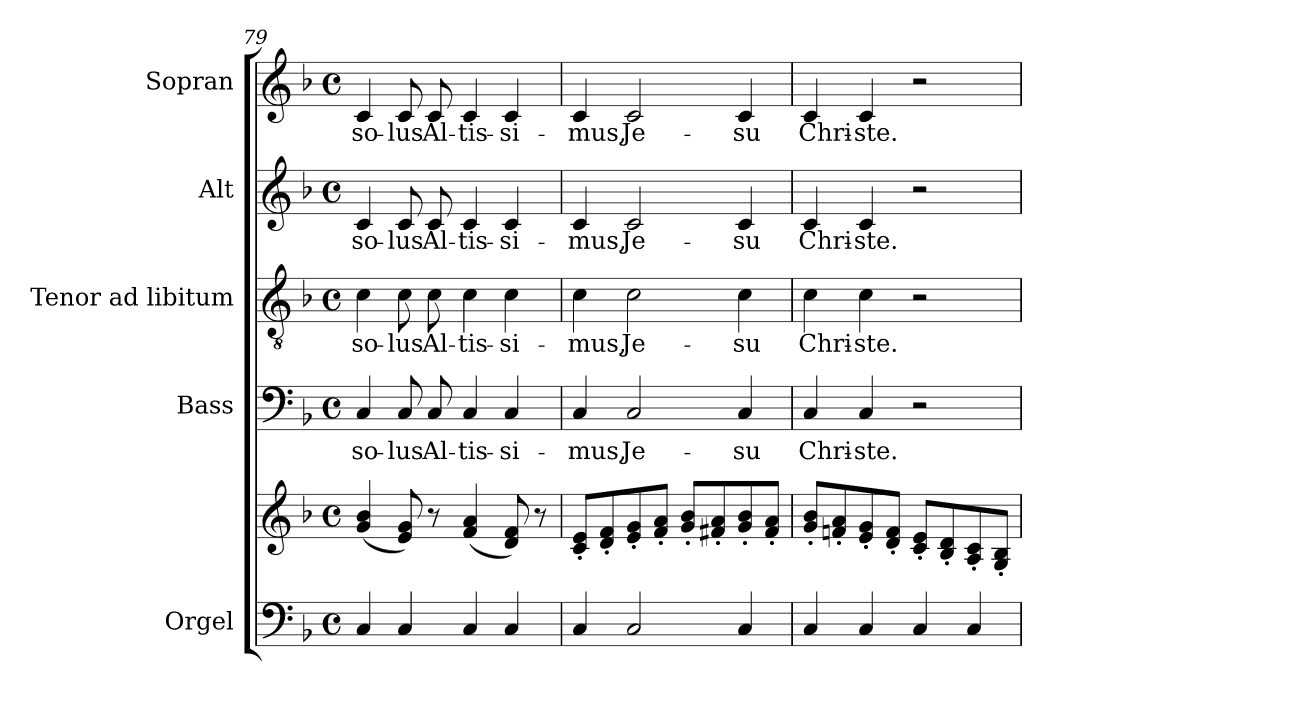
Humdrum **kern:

**kern	**kern	**kern	**text	**kern	**text	**kern	**text	**kern	**text
*part5	*part5	*part4	*part4	*part3	*part3	*part2	*part2	*part1	*part1
*staff6	*staff5	*staff4	*staff4	*staff3	*staff3	*staff2	*staff2	*staff1	*staff1
*I"Orgel	*	*I"Bass	*	*I"Tenor ad libitum	*	*I"Alt	*	*I"Sopran	*
*I'Org.	*	*I'B.	*	*I'T.	*	*I'A.	*	*I'S.	*
*clefF4	*clefG2	*clefF4	*	*clefGv2	*	*clefG2	*	*clefG2	*
*k[b-]	*k[b-]	*k[b-]	*	*k[b-]	*	*k[b-]	*	*k[b-]	*
*F:	*F:	*F:	*	*F:	*	*F:	*	*F:	*
*M4/4	*M4/4	*M4/4	*	*M4/4	*	*M4/4	*	*M4/4	*
*met(c)	*met(c)	*met(c)	*	*met(c)	*	*met(c)	*	*met(c)	*
=79	=79	=79	=79	=79	=79	=79	=79	=79	=79
!	!	!	!LO:LY:b	!	!LO:LY:b	!	!LO:LY:b	!	!LO:LY:b
4C/	(<4g/ 4b-/	4C/	so-	4c\	so-	4c/	so-	4c/	so-
!	!	!	!LO:LY:b	!	!LO:LY:b	!	!LO:LY:b	!	!LO:LY:b
4C/	8e/ 8g/)	8C/	-lus	8c\	-lus	8c/	-lus	8c/	-lus
!	!	!	!LO:LY:b	!	!LO:LY:b	!	!LO:LY:b	!	!LO:LY:b
.	8r	8C/	Al-	8c\	Al-	8c/	Al-	8c/	Al-
!	!	!	!LO:LY:b	!	!LO:LY:b	!	!LO:LY:b	!	!LO:LY:b
4C/	(<4f/ 4a/	4C/	-tis-	4c\	-tis-	4c/	-tis-	4c/	-tis-
!	!	!	!LO:LY:b	!	!LO:LY:b	!	!LO:LY:b	!	!LO:LY:b
4C/	8d/ 8f/)	4C/	-si-	4c\	-si-	4c/	-si-	4c/	-si-
.	8r	.	.	.	.	.	.	.	.
=80	=80	=80	=80	=80	=80	=80	=80	=80	=80
!	!	!	!LO:LY:b	!	!LO:LY:b	!	!LO:LY:b	!	!LO:LY:b
4C/	8c/'< 8e/'<L	4C/	-mus,	4c\	-mus,	4c/	-mus,	4c/	-mus,
.	8d/'< 8f/'<	.	.	.	.	.	.	.	.
!	!	!	!LO:LY:b	!	!LO:LY:b	!	!LO:LY:b	!	!LO:LY:b
2C/	8e/'< 8g/'<	2C/	Je-	2c\	Je-	2c/	Je-	2c/	Je-
.	8f/'< 8a/'<J	.	.	.	.	.	.	.	.
.	8g/'< 8b-/'<L	.	.	.	.	.	.	.	.
.	8f#X/'< 8a/'<	.	.	.	.	.	.	.	.
!	!	!	!LO:LY:b	!	!LO:LY:b	!	!LO:LY:b	!	!LO:LY:b
4C/	8g/'< 8b-/'<	4C/	-su	4c\	-su	4c/	-su	4c/	-su
.	8f#/'< 8a/'<J	.	.	.	.	.	.	.	.
!!LO:PB:g=z
=81	=81	=81	=81	=81	=81	=81	=81	=81	=81
!	!	!	!LO:LY:b	!	!LO:LY:b	!	!LO:LY:b	!	!LO:LY:b
4C/	8g/'< 8b-/'<L	4C/	Chri-	4c\	Chri-	4c/	Chri-	4c/	Chri-
.	8fn/'< 8a/'<	.	.	.	.	.	.	.	.
!	!	!	!LO:LY:b	!	!LO:LY:b	!	!LO:LY:b	!	!LO:LY:b
4C/	8e/'< 8g/'<	4C/	-ste.	4c\	-ste.	4c/	-ste.	4c/	-ste.
.	8d/'< 8f/'<J	.	.	.	.	.	.	.	.
4C/	8c/'< 8e/'<L	2r	.	2r	.	2r	.	2r	.
.	8B-/'< 8d/'<	.	.	.	.	.	.	.	.
4C/	8A/'< 8c/'<	.	.	.	.	.	.	.	.
.	8G/'< 8B-/'<J	.	.	.	.	.	.	.	.
=	=	=	=	=	=	=	=	=	=
*-	*-	*-	*-	*-	*-	*-	*-	*-	*-
